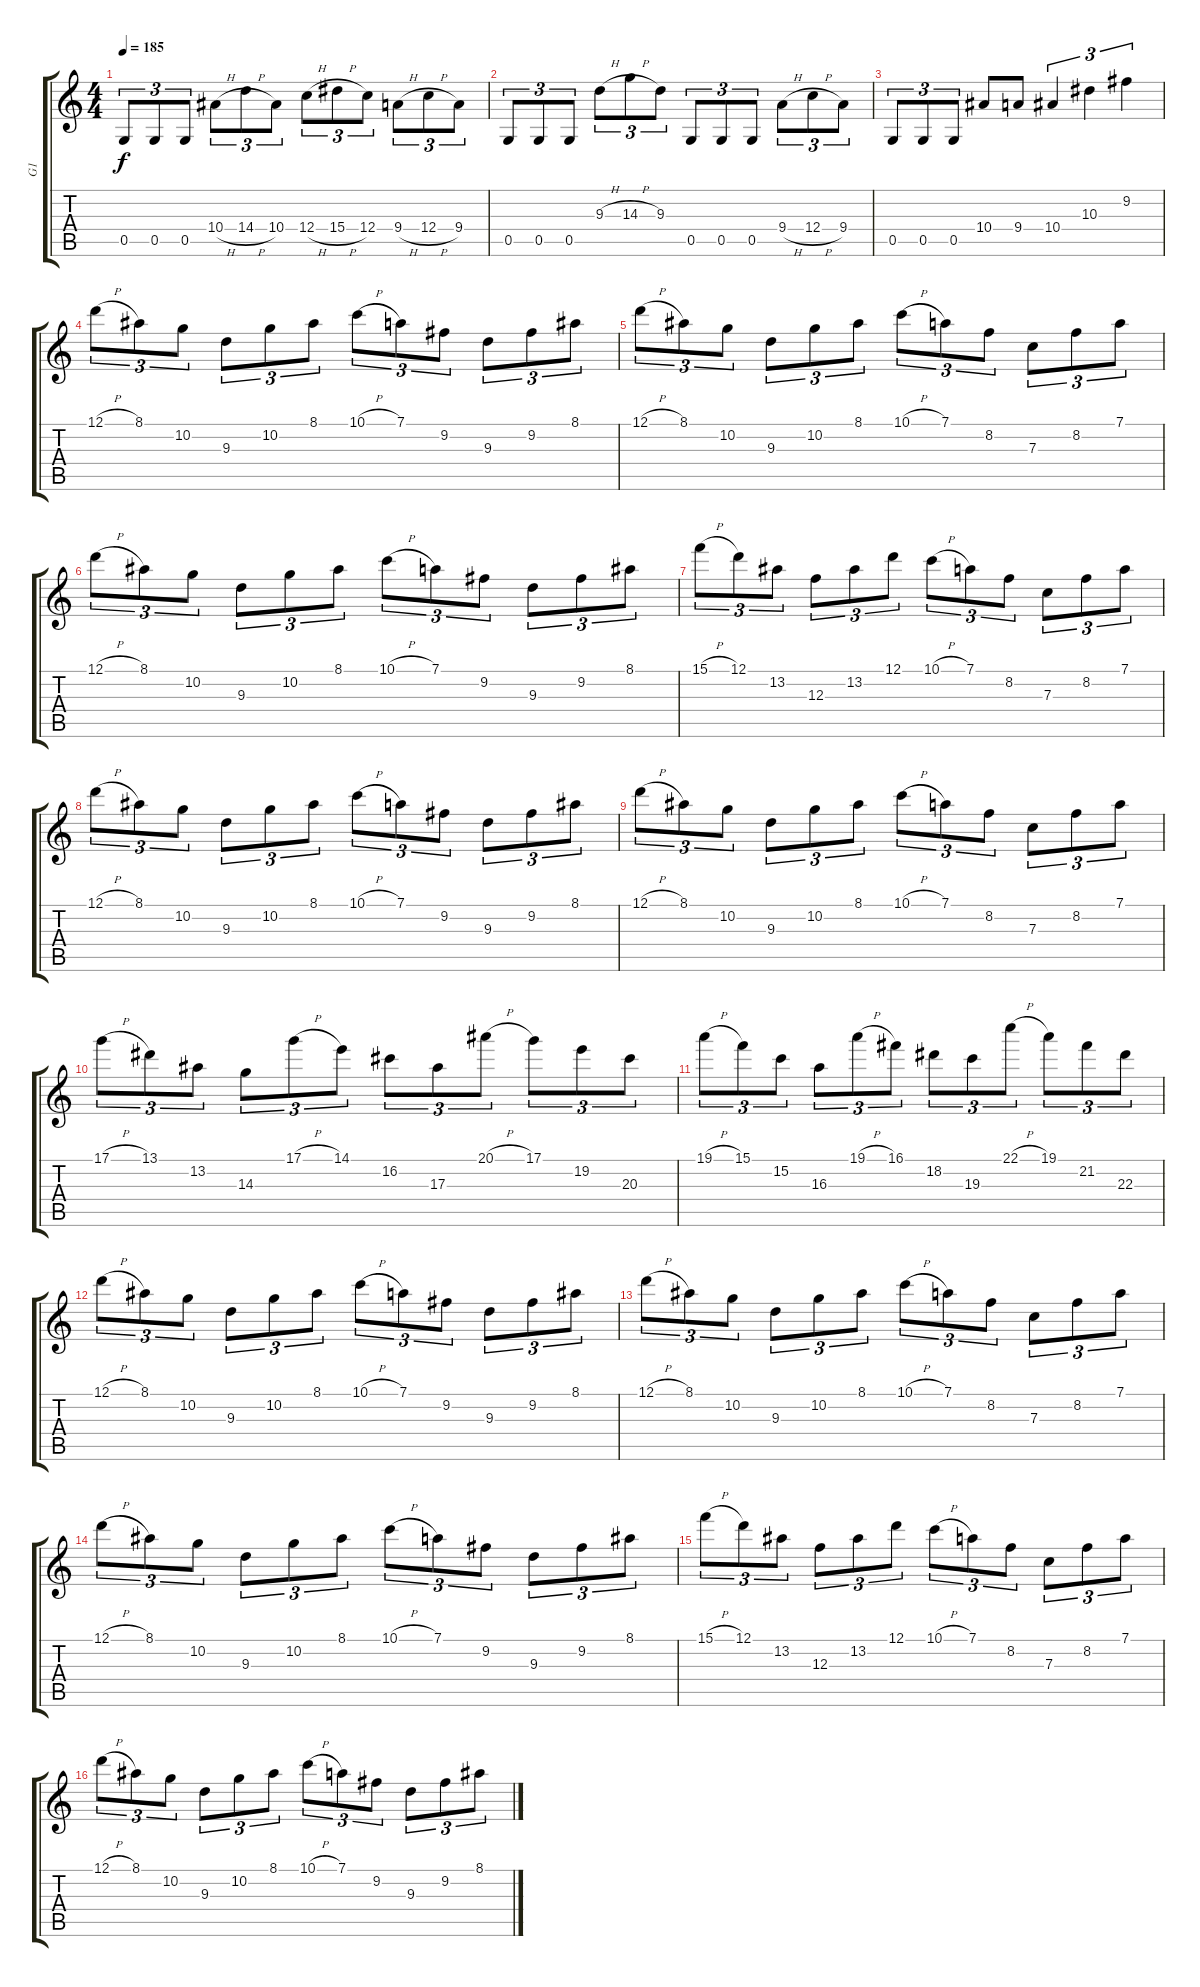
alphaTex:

\track ("G1" "G1") {instrument distortionguitar}
\staff {score tabs}
\tuning (D4 A3 F3 C3 G2 D2) {hide}
\ts (4 4)
\tempo 185
\clef g2
\ks c
0.5.8{tu (3 2) dy f} 0.5.8{tu (3 2)} 0.5.8{tu (3 2)} 10.4{h}.8{tu (3 2)} 14.4{h}.8{tu (3 2)} 10.4.8{tu (3 2)} 12.4{h}.8{tu (3 2)} 15.4{h}.8{tu (3 2)} 12.4.8{tu (3 2)} 9.4{h}.8{tu (3 2)} 12.4{h}.8{tu (3 2)} 9.4.8{tu (3 2)} |
0.5.8{tu (3 2)} 0.5.8{tu (3 2)} 0.5.8{tu (3 2)} 9.3{h}.8{tu (3 2)} 14.3{h}.8{tu (3 2)} 9.3.8{tu (3 2)} 0.5.8{tu (3 2)} 0.5.8{tu (3 2)} 0.5.8{tu (3 2)} 9.4{h}.8{tu (3 2)} 12.4{h}.8{tu (3 2)} 9.4.8{tu (3 2)} |
0.5.8{tu (3 2)} 0.5.8{tu (3 2)} 0.5.8{tu (3 2)} 10.4.8 9.4.8 10.4.4{tu (3 2)} 10.3.4{tu (3 2)} 9.2.4{tu (3 2)} |
12.1{h}.8{tu (3 2)} 8.1.8{tu (3 2)} 10.2.8{tu (3 2)} 9.3.8{tu (3 2)} 10.2.8{tu (3 2)} 8.1.8{tu (3 2)} 10.1{h}.8{tu (3 2)} 7.1.8{tu (3 2)} 9.2.8{tu (3 2)} 9.3.8{tu (3 2)} 9.2.8{tu (3 2)} 8.1.8{tu (3 2)} |
12.1{h}.8{tu (3 2)} 8.1.8{tu (3 2)} 10.2.8{tu (3 2)} 9.3.8{tu (3 2)} 10.2.8{tu (3 2)} 8.1.8{tu (3 2)} 10.1{h}.8{tu (3 2)} 7.1.8{tu (3 2)} 8.2.8{tu (3 2)} 7.3.8{tu (3 2)} 8.2.8{tu (3 2)} 7.1.8{tu (3 2)} |
12.1{h}.8{tu (3 2)} 8.1.8{tu (3 2)} 10.2.8{tu (3 2)} 9.3.8{tu (3 2)} 10.2.8{tu (3 2)} 8.1.8{tu (3 2)} 10.1{h}.8{tu (3 2)} 7.1.8{tu (3 2)} 9.2.8{tu (3 2)} 9.3.8{tu (3 2)} 9.2.8{tu (3 2)} 8.1.8{tu (3 2)} |
15.1{h}.8{tu (3 2)} 12.1.8{tu (3 2)} 13.2.8{tu (3 2)} 12.3.8{tu (3 2)} 13.2.8{tu (3 2)} 12.1.8{tu (3 2)} 10.1{h}.8{tu (3 2)} 7.1.8{tu (3 2)} 8.2.8{tu (3 2)} 7.3.8{tu (3 2)} 8.2.8{tu (3 2)} 7.1.8{tu (3 2)} |
12.1{h}.8{tu (3 2)} 8.1.8{tu (3 2)} 10.2.8{tu (3 2)} 9.3.8{tu (3 2)} 10.2.8{tu (3 2)} 8.1.8{tu (3 2)} 10.1{h}.8{tu (3 2)} 7.1.8{tu (3 2)} 9.2.8{tu (3 2)} 9.3.8{tu (3 2)} 9.2.8{tu (3 2)} 8.1.8{tu (3 2)} |
12.1{h}.8{tu (3 2)} 8.1.8{tu (3 2)} 10.2.8{tu (3 2)} 9.3.8{tu (3 2)} 10.2.8{tu (3 2)} 8.1.8{tu (3 2)} 10.1{h}.8{tu (3 2)} 7.1.8{tu (3 2)} 8.2.8{tu (3 2)} 7.3.8{tu (3 2)} 8.2.8{tu (3 2)} 7.1.8{tu (3 2)} |
17.1{h}.8{tu (3 2)} 13.1.8{tu (3 2)} 13.2.8{tu (3 2)} 14.3.8{tu (3 2)} 17.1{h}.8{tu (3 2)} 14.1.8{tu (3 2)} 16.2.8{tu (3 2)} 17.3.8{tu (3 2)} 20.1{h}.8{tu (3 2)} 17.1.8{tu (3 2)} 19.2.8{tu (3 2)} 20.3.8{tu (3 2)} |
19.1{h}.8{tu (3 2)} 15.1.8{tu (3 2)} 15.2.8{tu (3 2)} 16.3.8{tu (3 2)} 19.1{h}.8{tu (3 2)} 16.1.8{tu (3 2)} 18.2.8{tu (3 2)} 19.3.8{tu (3 2)} 22.1{h}.8{tu (3 2)} 19.1.8{tu (3 2)} 21.2.8{tu (3 2)} 22.3.8{tu (3 2)} |
12.1{h}.8{tu (3 2)} 8.1.8{tu (3 2)} 10.2.8{tu (3 2)} 9.3.8{tu (3 2)} 10.2.8{tu (3 2)} 8.1.8{tu (3 2)} 10.1{h}.8{tu (3 2)} 7.1.8{tu (3 2)} 9.2.8{tu (3 2)} 9.3.8{tu (3 2)} 9.2.8{tu (3 2)} 8.1.8{tu (3 2)} |
12.1{h}.8{tu (3 2)} 8.1.8{tu (3 2)} 10.2.8{tu (3 2)} 9.3.8{tu (3 2)} 10.2.8{tu (3 2)} 8.1.8{tu (3 2)} 10.1{h}.8{tu (3 2)} 7.1.8{tu (3 2)} 8.2.8{tu (3 2)} 7.3.8{tu (3 2)} 8.2.8{tu (3 2)} 7.1.8{tu (3 2)} |
12.1{h}.8{tu (3 2)} 8.1.8{tu (3 2)} 10.2.8{tu (3 2)} 9.3.8{tu (3 2)} 10.2.8{tu (3 2)} 8.1.8{tu (3 2)} 10.1{h}.8{tu (3 2)} 7.1.8{tu (3 2)} 9.2.8{tu (3 2)} 9.3.8{tu (3 2)} 9.2.8{tu (3 2)} 8.1.8{tu (3 2)} |
15.1{h}.8{tu (3 2)} 12.1.8{tu (3 2)} 13.2.8{tu (3 2)} 12.3.8{tu (3 2)} 13.2.8{tu (3 2)} 12.1.8{tu (3 2)} 10.1{h}.8{tu (3 2)} 7.1.8{tu (3 2)} 8.2.8{tu (3 2)} 7.3.8{tu (3 2)} 8.2.8{tu (3 2)} 7.1.8{tu (3 2)} |
12.1{h}.8{tu (3 2)} 8.1.8{tu (3 2)} 10.2.8{tu (3 2)} 9.3.8{tu (3 2)} 10.2.8{tu (3 2)} 8.1.8{tu (3 2)} 10.1{h}.8{tu (3 2)} 7.1.8{tu (3 2)} 9.2.8{tu (3 2)} 9.3.8{tu (3 2)} 9.2.8{tu (3 2)} 8.1.8{tu (3 2)}
